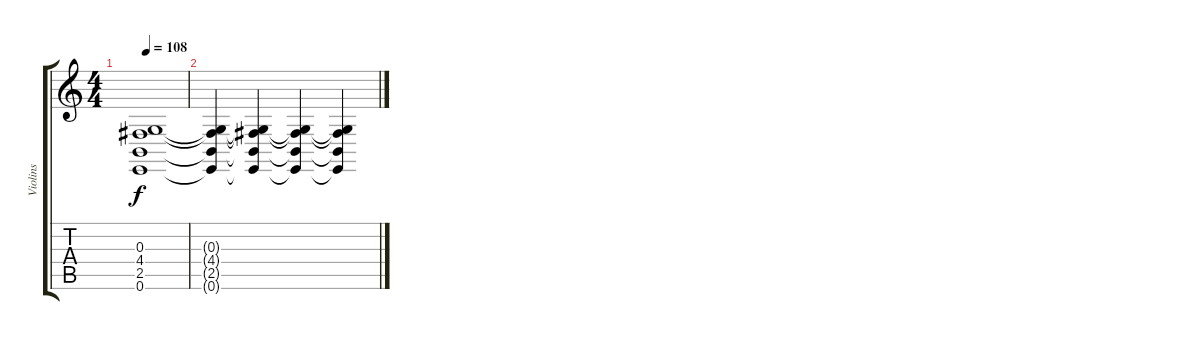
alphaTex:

\track ("Violins" "Violins") {instrument stringensemble2}
\staff {score tabs}
\tuning (E4 B3 G3 D3 A2 E2) {hide}
\ts (4 4)
\tempo 108
\clef g2
\ks c
(0.3{t} 4.4{t} 2.5{t} 0.6{t}).1{dy f} |
(0.3{t} 4.4{t} 2.5{t} 0.6{t}).4{volume 4} (0.3{t} 4.4{t} 2.5{t} 0.6{t}).4{volume 3} (0.3{t} 4.4{t} 2.5{t} 0.6{t}).4{volume 2} (0.3{t} 4.4{t} 2.5{t} 0.6{t}).4{volume 1}
